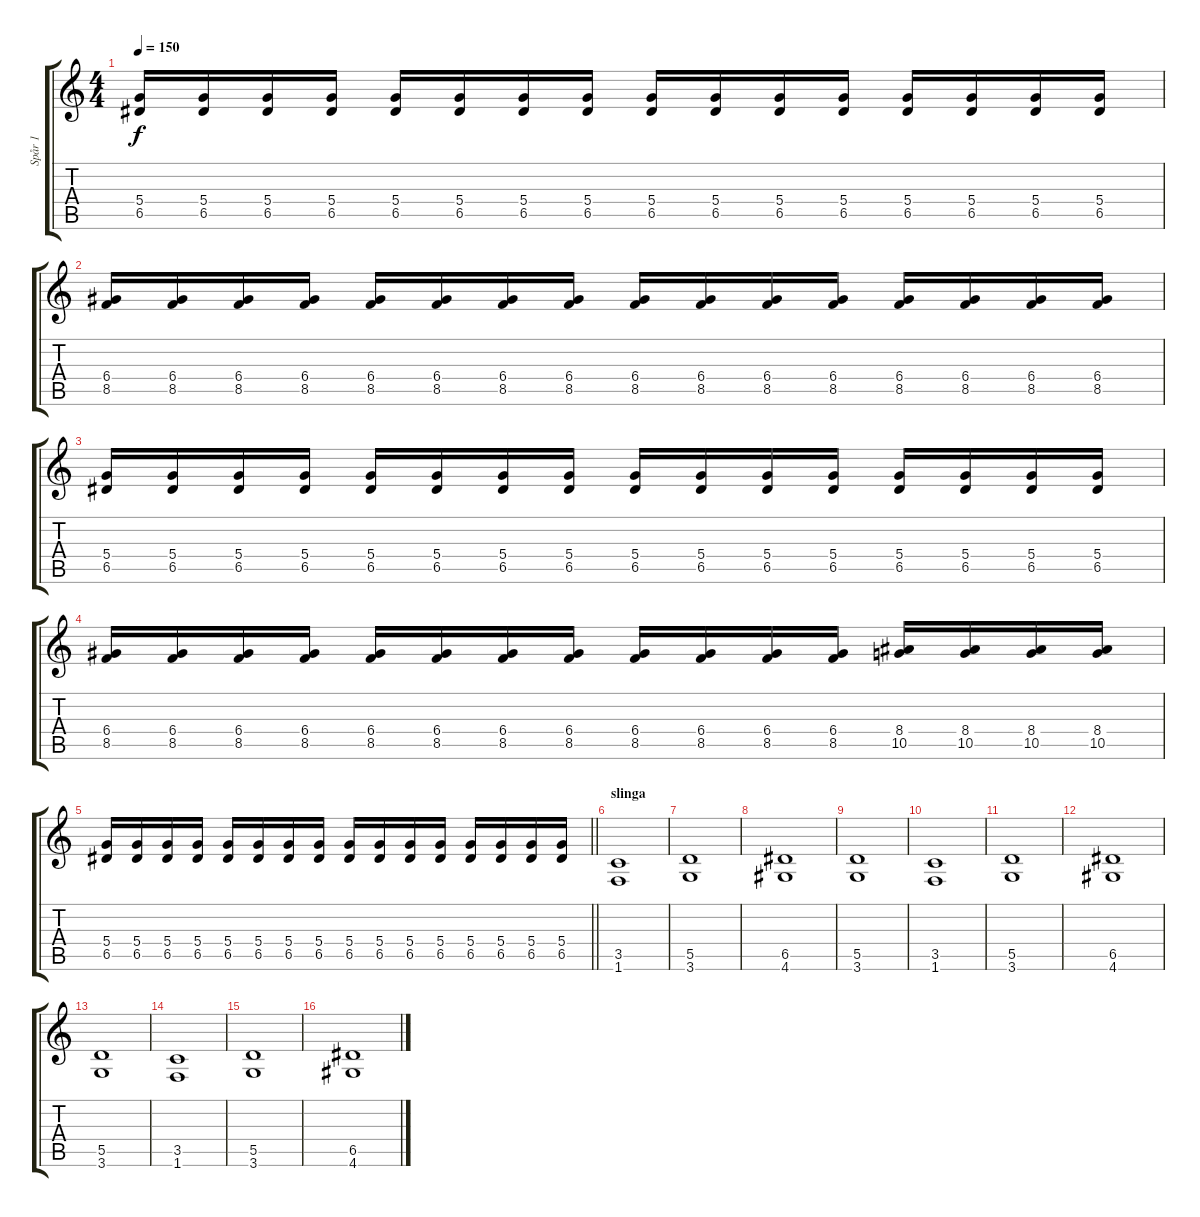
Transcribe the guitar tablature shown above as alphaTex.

\track ("Spår 1" "Spår 1") {instrument distortionguitar}
\staff {score tabs}
\tuning (E4 B3 G3 D3 A2 E2) {hide}
\ts (4 4)
\tempo 150
\clef g2
\ks c
(5.4 6.5).16{dy f} (5.4 6.5).16 (5.4 6.5).16 (5.4 6.5).16 (5.4 6.5).16 (5.4 6.5).16 (5.4 6.5).16 (5.4 6.5).16 (5.4 6.5).16 (5.4 6.5).16 (5.4 6.5).16 (5.4 6.5).16 (5.4 6.5).16 (5.4 6.5).16 (5.4 6.5).16 (5.4 6.5).16 |
(6.4 8.5).16 (6.4 8.5).16 (6.4 8.5).16 (6.4 8.5).16 (6.4 8.5).16 (6.4 8.5).16 (6.4 8.5).16 (6.4 8.5).16 (6.4 8.5).16 (6.4 8.5).16 (6.4 8.5).16 (6.4 8.5).16 (6.4 8.5).16 (6.4 8.5).16 (6.4 8.5).16 (6.4 8.5).16 |
(5.4 6.5).16 (5.4 6.5).16 (5.4 6.5).16 (5.4 6.5).16 (5.4 6.5).16 (5.4 6.5).16 (5.4 6.5).16 (5.4 6.5).16 (5.4 6.5).16 (5.4 6.5).16 (5.4 6.5).16 (5.4 6.5).16 (5.4 6.5).16 (5.4 6.5).16 (5.4 6.5).16 (5.4 6.5).16 |
(6.4 8.5).16 (6.4 8.5).16 (6.4 8.5).16 (6.4 8.5).16 (6.4 8.5).16 (6.4 8.5).16 (6.4 8.5).16 (6.4 8.5).16 (6.4 8.5).16 (6.4 8.5).16 (6.4 8.5).16 (6.4 8.5).16 (8.4 10.5).16 (8.4 10.5).16 (8.4 10.5).16 (8.4 10.5).16 |
\barLineRight lightlight
(5.4 6.5).16 (5.4 6.5).16 (5.4 6.5).16 (5.4 6.5).16 (5.4 6.5).16 (5.4 6.5).16 (5.4 6.5).16 (5.4 6.5).16 (5.4 6.5).16 (5.4 6.5).16 (5.4 6.5).16 (5.4 6.5).16 (5.4 6.5).16 (5.4 6.5).16 (5.4 6.5).16 (5.4 6.5).16 |
\section ("" "slinga")
(3.5 1.6).1 |
(5.5 3.6).1 |
(6.5 4.6).1 |
(5.5 3.6).1 |
(3.5 1.6).1 |
(5.5 3.6).1 |
(6.5 4.6).1 |
(5.5 3.6).1 |
(3.5 1.6).1 |
(5.5 3.6).1 |
(6.5 4.6).1
